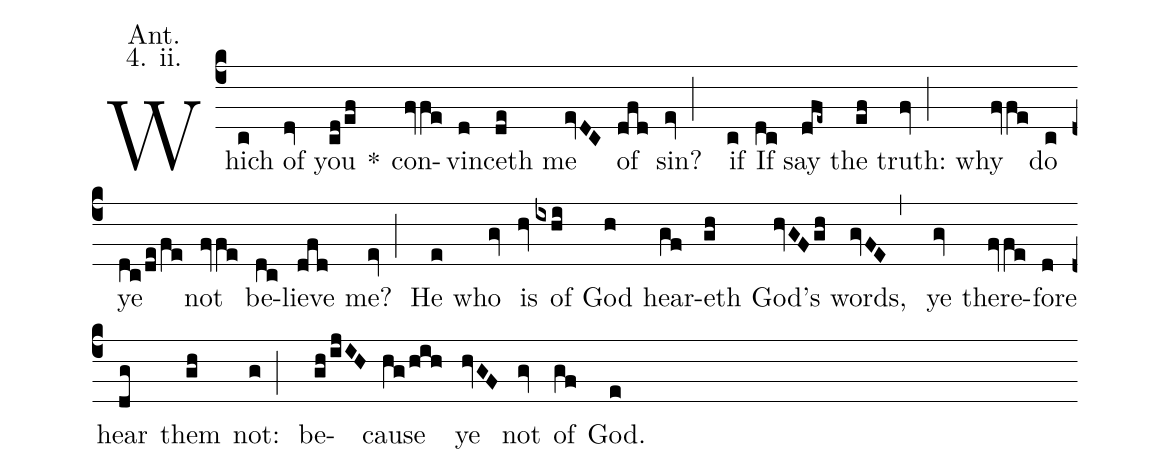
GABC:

annotation: Ant.;
annotation: 4. ii.;
%%
(c4) Which(c) of(dv) you(cd/ef) <sp>*</sp>() con(fvfe)vinc(d)eth(de) me(evDC) of(dfd) sin?(ev;) if(c) If(dc) say(dfe~) the(ef) truth:(fv;) why(fvfe) do(c) ye(dc/de/fe) not(fvfe) be(dc)lieve(dfd) me?(ev;) He(e) who(gv) is(hv) of(ixhi) God(h) hear(gf)eth(gh) God's(hvGFgh) words,(gvFE,) ye(gv) there(fvfe)fore(d) hear(dg) them(gh) not:(g;) be(gh/ijIH)cause(hg/hih) ye(hvGF) not(gv) of(gf) God.(e)
